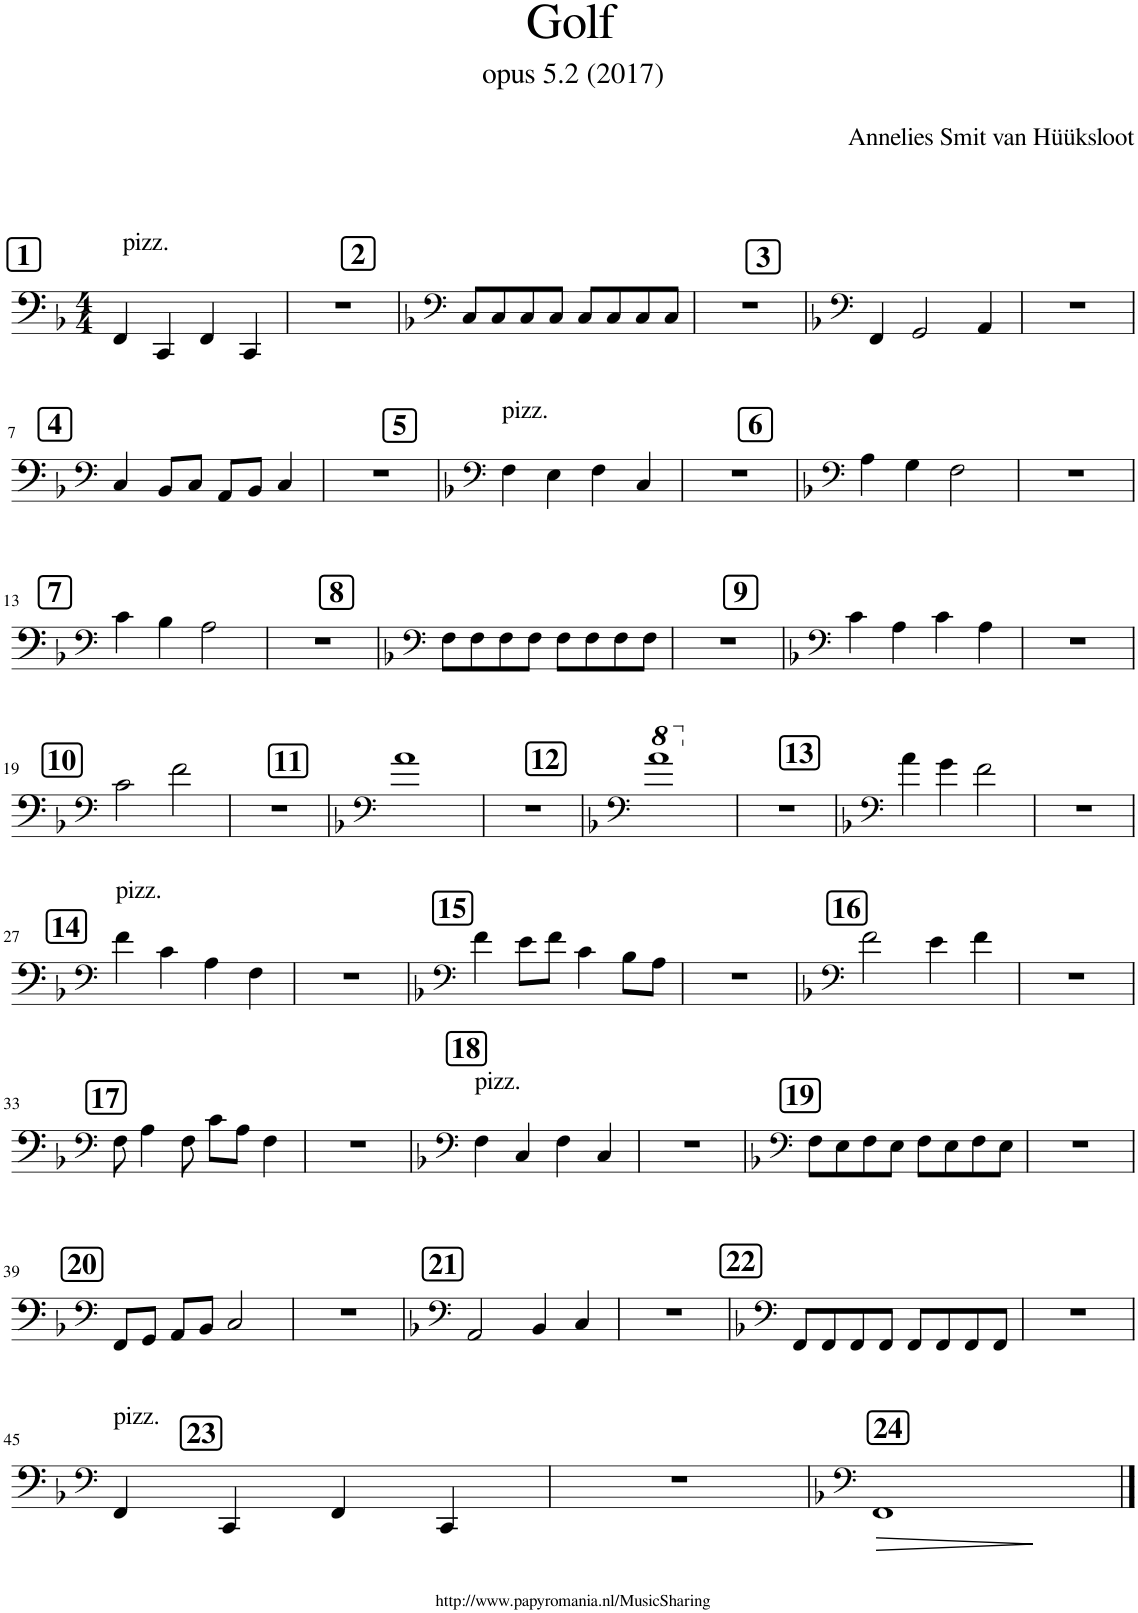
**kern	**dynam
*part1	*part1
*staff1	*staff1
*I"Cello	*
*clefF4	*
*k[b-]	*
*M4/4	*
!!LO:REH:place=s1:a:B:cj:fs=14:t=1
=1	=1
!LO:TX:a:t=pizz.	!
4FF/	.
4CC/	.
4FF/	.
4CC/	.
=2	=2
1r	.
!!LO:REH:place=s1:a:B:cj:fs=14:t=2
=3	=3
*clefF4	*
*k[b-]	*
8C/L	.
8C/	.
8C/	.
8C/J	.
8C/L	.
8C/	.
8C/	.
8C/J	.
=4	=4
1r	.
!!LO:REH:place=s1:a:B:cj:fs=14:t=3
=5	=5
*clefF4	*
*k[b-]	*
4FF/	.
2GG/	.
4AA/	.
=6	=6
1r	.
!!LO:LB:g=z
!!LO:REH:place=s1:a:B:cj:fs=14:t=4
=7	=7
*clefF4	*
*k[b-]	*
4C/	.
8BB-/L	.
8C/J	.
8AA/L	.
8BB-/J	.
4C/	.
=8	=8
1r	.
!!LO:REH:place=s1:a:B:cj:fs=14:t=5
=9	=9
*clefF4	*
*k[b-]	*
!LO:TX:a:t=pizz.	!
4F\	.
4E\	.
4F\	.
4C/	.
=10	=10
1r	.
!!LO:REH:place=s1:a:B:cj:fs=14:t=6
=11	=11
*clefF4	*
*k[b-]	*
4A\	.
4G\	.
2F\	.
=12	=12
1r	.
!!LO:LB:g=z
!!LO:REH:place=s1:a:B:cj:fs=14:t=7
=13	=13
*clefF4	*
*k[b-]	*
4c\	.
4B-\	.
2A\	.
=14	=14
1r	.
!!LO:REH:place=s1:a:B:cj:fs=14:t=8
=15	=15
*clefF4	*
*k[b-]	*
8F\L	.
8F\	.
8F\	.
8F\J	.
8F\L	.
8F\	.
8F\	.
8F\J	.
=16	=16
1r	.
!!LO:REH:place=s1:a:B:cj:fs=14:t=9
=17	=17
*clefF4	*
*k[b-]	*
4c\	.
4A\	.
4c\	.
4A\	.
=18	=18
1r	.
!!LO:LB:g=z
!!LO:REH:place=s1:a:B:cj:fs=14:t=10
=19	=19
*clefF4	*
*k[b-]	*
2c\	.
2f\	.
=20	=20
1r	.
!!LO:REH:place=s1:a:B:cj:fs=14:t=11
=21	=21
*clefF4	*
*k[b-]	*
1a	.
=22	=22
1r	.
!!LO:REH:place=s1:a:B:cj:fs=14:t=12
=23	=23
*clefF4	*
*k[b-]	*
*8va	*
1aa	.
=24	=24
*X8va	*
1r	.
!!LO:REH:place=s1:a:B:cj:fs=14:t=13
=25	=25
*clefF4	*
*k[b-]	*
4a\	.
4g\	.
2f\	.
=26	=26
1r	.
!!LO:LB:g=z
!!LO:REH:place=s1:a:B:cj:fs=14:t=14
=27	=27
*clefF4	*
*k[b-]	*
!LO:TX:a:t=pizz.	!
4f\	.
4c\	.
4A\	.
4F\	.
=28	=28
1r	.
!!LO:REH:place=s1:a:B:cj:fs=14:t=15:qo=3
=29	=29
*clefF4	*
*k[b-]	*
4f\	.
8e\L	.
8f\J	.
4c\	.
8B-\L	.
8A\J	.
=30	=30
1r	.
!!LO:REH:place=s1:a:B:cj:fs=14:t=16:qo=3
=31	=31
*clefF4	*
*k[b-]	*
2f\	.
4e\	.
4f\	.
=32	=32
1r	.
!!LO:LB:g=z
!!LO:REH:place=s1:a:B:cj:fs=14:t=17:qo=3
=33	=33
*clefF4	*
*k[b-]	*
8F\	.
4A\	.
8F\	.
8c\L	.
8A\J	.
4F\	.
=34	=34
1r	.
!!LO:REH:place=s1:a:B:cj:fs=14:t=18:qo=3
=35	=35
*clefF4	*
*k[b-]	*
!LO:TX:a:t=pizz.	!
4F\	.
4C/	.
4F\	.
4C/	.
=36	=36
1r	.
!!LO:REH:place=s1:a:B:cj:fs=14:t=19:qo=3
=37	=37
*clefF4	*
*k[b-]	*
8F\L	.
8E\	.
8F\	.
8E\J	.
8F\L	.
8E\	.
8F\	.
8E\J	.
=38	=38
1r	.
!!LO:LB:g=z
!!LO:REH:place=s1:a:B:cj:fs=14:t=20:qo=3
=39	=39
*clefF4	*
*k[b-]	*
8FF/L	.
8GG/J	.
8AA/L	.
8BB-/J	.
2C/	.
=40	=40
1r	.
!!LO:REH:place=s1:a:B:cj:fs=14:t=21:qo=2
=41	=41
*clefF4	*
*k[b-]	*
2AA/	.
4BB-/	.
4C/	.
=42	=42
1r	.
!!LO:REH:place=s1:a:B:cj:fs=14:t=22:qo=2
=43	=43
*clefF4	*
*k[b-]	*
8FF/L	.
8FF/	.
8FF/	.
8FF/J	.
8FF/L	.
8FF/	.
8FF/	.
8FF/J	.
=44	=44
1r	.
!!LO:LB:g=z
!!LO:REH:place=s1:a:B:cj:fs=14:t=23:qo=2
=45	=45
*clefF4	*
*k[b-]	*
!LO:TX:a:t=pizz.	!
4FF/	.
4CC/	.
4FF/	.
4CC/	.
=46	=46
1r	.
!!LO:REH:place=s1:a:B:cj:fs=14:t=24:qo=2
=47	=47
*clefF4	*
*k[b-]	*
!	!LO:HP:b
1FF	>
.	]
==	==
*-	*-
